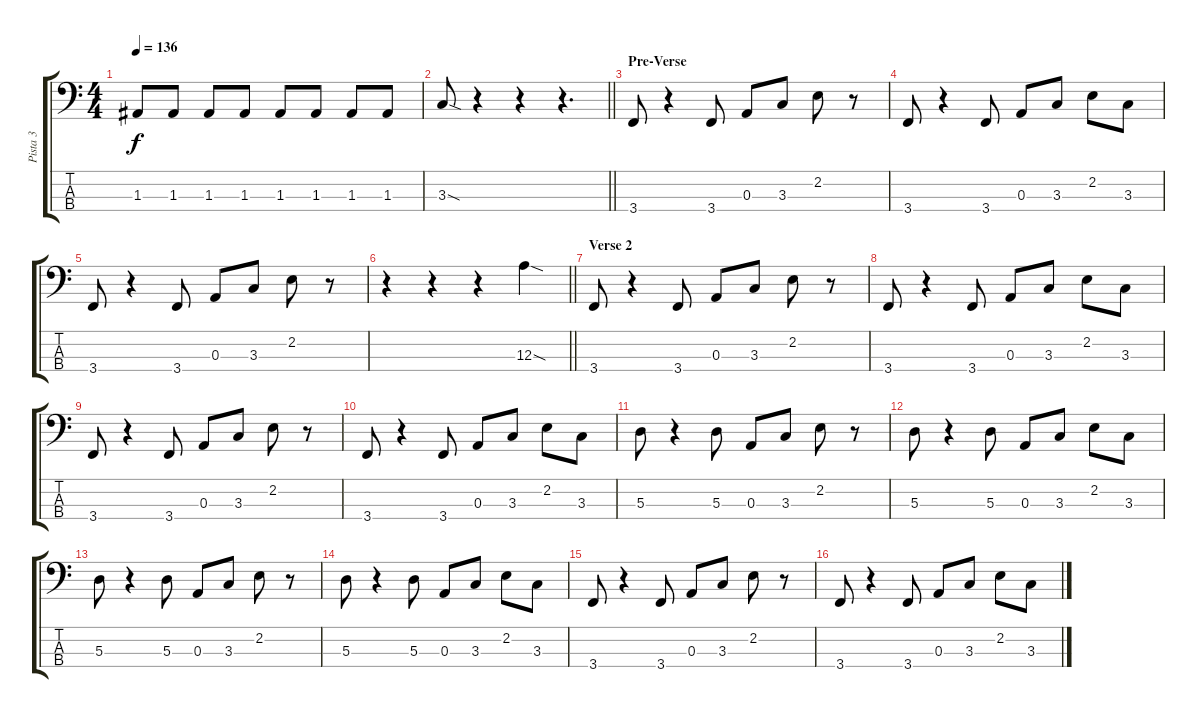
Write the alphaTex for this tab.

\track ("Pista 3" "Pista 3") {instrument electricbassfinger}
\staff {score tabs}
\tuning (G2 D2 A1 D1) {hide}
\ts (4 4)
\tempo 136
\clef f4
\ks c
1.3.8{dy f} 1.3.8 1.3.8 1.3.8 1.3.8 1.3.8 1.3.8 1.3.8 |
\barLineRight lightlight
3.3{sod}.8 r.4 r.4 r.4{d} |
\section ("" "Pre-Verse ")
3.4.8 r.4 3.4.8 0.3.8 3.3.8 2.2.8 r.8 |
3.4.8 r.4 3.4.8 0.3.8 3.3.8 2.2.8 3.3.8 |
3.4.8 r.4 3.4.8 0.3.8 3.3.8 2.2.8 r.8 |
\barLineRight lightlight
r.4 r.4 r.4 12.3{sod}.4 |
\section ("" "Verse 2")
3.4.8 r.4 3.4.8 0.3.8 3.3.8 2.2.8 r.8 |
3.4.8 r.4 3.4.8 0.3.8 3.3.8 2.2.8 3.3.8 |
3.4.8 r.4 3.4.8 0.3.8 3.3.8 2.2.8 r.8 |
3.4.8 r.4 3.4.8 0.3.8 3.3.8 2.2.8 3.3.8 |
5.3.8 r.4 5.3.8 0.3.8 3.3.8 2.2.8 r.8 |
5.3.8 r.4 5.3.8 0.3.8 3.3.8 2.2.8 3.3.8 |
5.3.8 r.4 5.3.8 0.3.8 3.3.8 2.2.8 r.8 |
5.3.8 r.4 5.3.8 0.3.8 3.3.8 2.2.8 3.3.8 |
3.4.8 r.4 3.4.8 0.3.8 3.3.8 2.2.8 r.8 |
3.4.8 r.4 3.4.8 0.3.8 3.3.8 2.2.8 3.3.8
